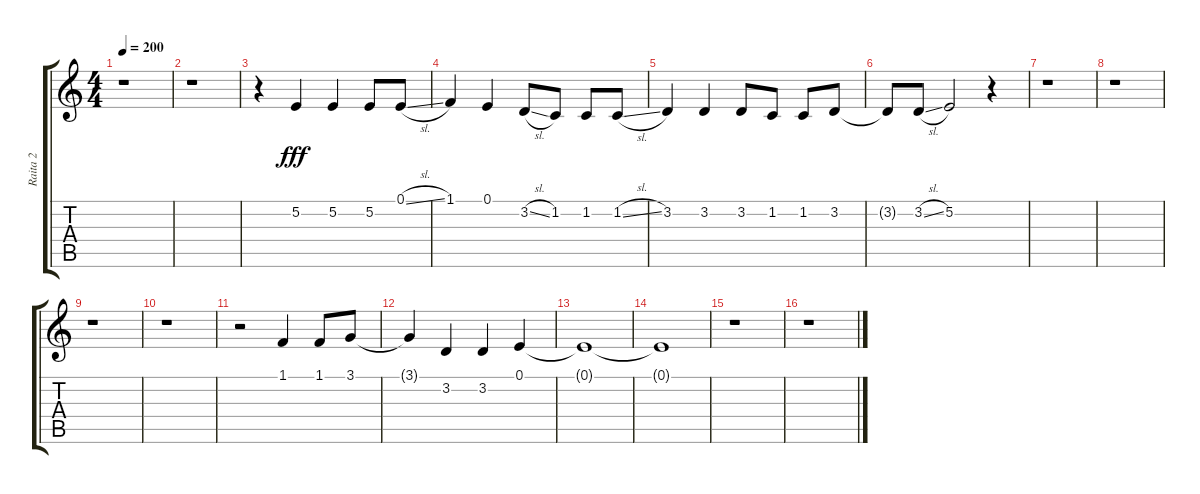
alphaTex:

\track ("Raita 2" "Raita 2") {instrument tenorsax}
\staff {score tabs}
\tuning (E4 B3 G3 D3 A2 E2) {hide}
\ts (4 4)
\tempo 200
\clef g2
\ks c
r.1{dy fff} |
r.1 |
r.4 5.2.4 5.2.4 5.2.8 0.1{sl}.8 |
1.1.4 0.1.4 3.2{sl}.8 1.2.8 1.2.8 1.2{sl}.8 |
3.2.4 3.2.4 3.2.8 1.2.8 1.2.8 3.2.8 |
3.2{t}.8 3.2{sl}.8 5.2.2 r.4 |
r.1 |
r.1 |
r.1 |
r.1 |
r.2 1.1.4 1.1.8 3.1.8 |
3.1{t}.4 3.2.4 3.2.4 0.1.4 |
0.1{t}.1 |
0.1{t}.1 |
r.1 |
r.1
